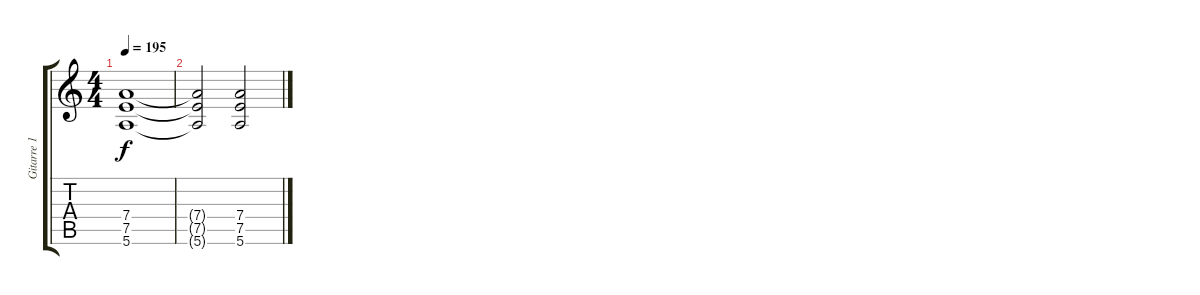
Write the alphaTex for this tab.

\track ("Gitarre 1" "Gitarre 1") {instrument distortionguitar}
\staff {score tabs}
\tuning (E4 B3 G3 D3 A2 E2) {hide}
\ts (4 4)
\tempo 195
\clef g2
\ks c
(7.4{t} 7.5{t} 5.6{t}).1{dy f} |
(7.4{t} 7.5{t} 5.6{t}).2 (7.4 7.5 5.6).2
